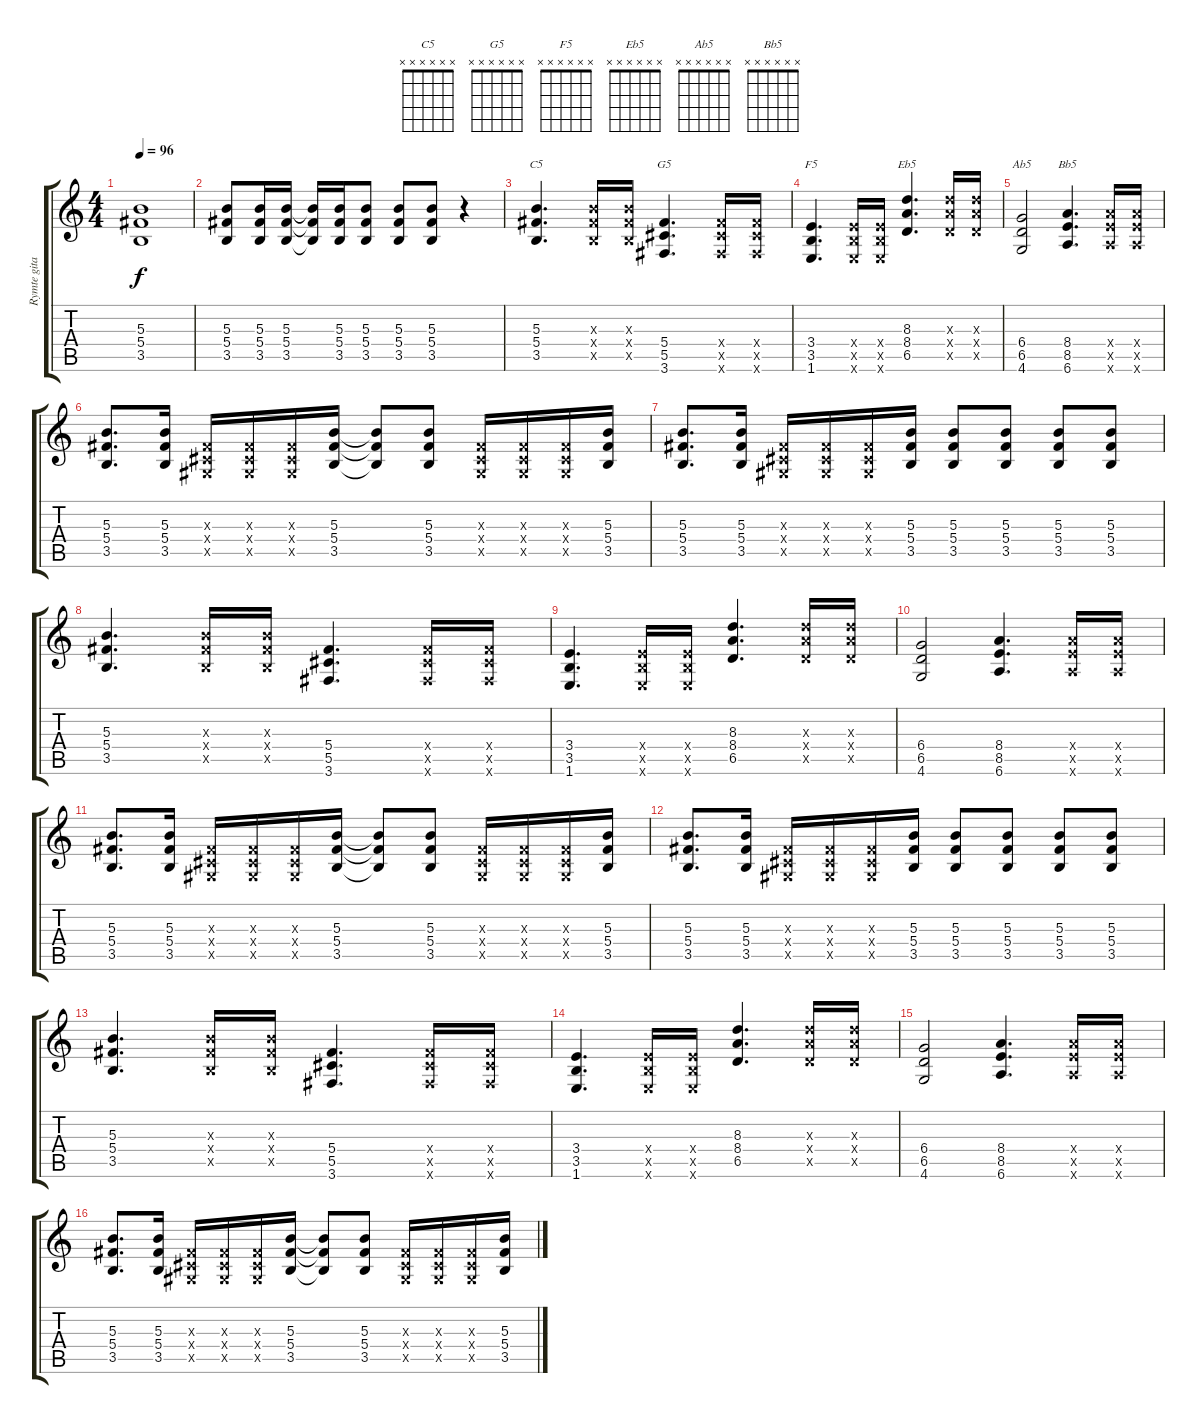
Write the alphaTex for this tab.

\track ("Rymte gitar" "Rymte gita") {instrument electricguitarjazz}
\staff {score tabs}
\tuning (Eb4 Bb3 Gb3 Db3 Ab2 Eb2) {hide}
\chord ("C5" x x x x x x)
\chord ("G5" x x x x x x)
\chord ("F5" x x x x x x)
\chord ("Eb5" x x x x x x)
\chord ("Ab5" x x x x x x)
\chord ("Bb5" x x x x x x)
\ts (4 4)
\tempo 96
\clef g2
\ks c
(5.3 5.4 3.5).1{dy f} |
(5.3 5.4 3.5).8 (5.3 5.4 3.5).16 (5.3 5.4 3.5).16 (5.3{t} 5.4{t} 3.5{t}).16 (5.3 5.4 3.5).16 (5.3 5.4 3.5).8 (5.3 5.4 3.5).8 (5.3 5.4 3.5).8 r.4 |
(5.3 5.4 3.5).4{d ch "C5" volume 12 instrument overdrivenguitar} (5.3{x} 5.4{x} 3.5{x}).16 (5.3{x} 5.4{x} 3.5{x}).16 (5.4 5.5 3.6).4{d ch "G5"} (5.4{x} 5.5{x} 3.6{x}).16 (5.4{x} 5.5{x} 3.6{x}).16 |
(3.4 3.5 1.6).4{d ch "F5"} (3.4{x} 3.5{x} 1.6{x}).16 (3.4{x} 3.5{x} 1.6{x}).16 (8.3 8.4 6.5).4{d ch "Eb5"} (8.3{x} 8.4{x} 6.5{x}).16 (8.3{x} 8.4{x} 6.5{x}).16 |
(6.4 6.5 4.6).2{ch "Ab5"} (8.4 8.5 6.6).4{d ch "Bb5"} (8.4{x} 8.5{x} 6.6{x}).16 (8.4{x} 8.5{x} 6.6{x}).16 |
(5.3 5.4 3.5).8{d} (5.3 5.4 3.5).16 (0.3{x} 0.4{x} 0.5{x}).16 (0.3{x} 0.4{x} 0.5{x}).16 (0.3{x} 0.4{x} 0.5{x}).16 (5.3 5.4 3.5).16 (5.3{t} 5.4{t} 3.5{t}).8 (5.3 5.4 3.5).8 (0.3{x} 0.4{x} 0.5{x}).16 (0.3{x} 0.4{x} 0.5{x}).16 (0.3{x} 0.4{x} 0.5{x}).16 (5.3 5.4 3.5).16 |
(5.3 5.4 3.5).8{d} (5.3 5.4 3.5).16 (0.3{x} 0.4{x} 0.5{x}).16 (0.3{x} 0.4{x} 0.5{x}).16 (0.3{x} 0.4{x} 0.5{x}).16 (5.3 5.4 3.5).16 (5.3 5.4 3.5).8 (5.3 5.4 3.5).8 (5.3 5.4 3.5).8 (5.3 5.4 3.5).8 |
(5.3 5.4 3.5).4{d} (5.3{x} 5.4{x} 3.5{x}).16 (5.3{x} 5.4{x} 3.5{x}).16 (5.4 5.5 3.6).4{d} (5.4{x} 5.5{x} 3.6{x}).16 (5.4{x} 5.5{x} 3.6{x}).16 |
(3.4 3.5 1.6).4{d} (3.4{x} 3.5{x} 1.6{x}).16 (3.4{x} 3.5{x} 1.6{x}).16 (8.3 8.4 6.5).4{d} (8.3{x} 8.4{x} 6.5{x}).16 (8.3{x} 8.4{x} 6.5{x}).16 |
(6.4 6.5 4.6).2 (8.4 8.5 6.6).4{d} (8.4{x} 8.5{x} 6.6{x}).16 (8.4{x} 8.5{x} 6.6{x}).16 |
(5.3 5.4 3.5).8{d} (5.3 5.4 3.5).16 (0.3{x} 0.4{x} 0.5{x}).16 (0.3{x} 0.4{x} 0.5{x}).16 (0.3{x} 0.4{x} 0.5{x}).16 (5.3 5.4 3.5).16 (5.3{t} 5.4{t} 3.5{t}).8 (5.3 5.4 3.5).8 (0.3{x} 0.4{x} 0.5{x}).16 (0.3{x} 0.4{x} 0.5{x}).16 (0.3{x} 0.4{x} 0.5{x}).16 (5.3 5.4 3.5).16 |
(5.3 5.4 3.5).8{d} (5.3 5.4 3.5).16 (0.3{x} 0.4{x} 0.5{x}).16 (0.3{x} 0.4{x} 0.5{x}).16 (0.3{x} 0.4{x} 0.5{x}).16 (5.3 5.4 3.5).16 (5.3 5.4 3.5).8 (5.3 5.4 3.5).8 (5.3 5.4 3.5).8 (5.3 5.4 3.5).8 |
(5.3 5.4 3.5).4{d} (5.3{x} 5.4{x} 3.5{x}).16 (5.3{x} 5.4{x} 3.5{x}).16 (5.4 5.5 3.6).4{d} (5.4{x} 5.5{x} 3.6{x}).16 (5.4{x} 5.5{x} 3.6{x}).16 |
(3.4 3.5 1.6).4{d} (3.4{x} 3.5{x} 1.6{x}).16 (3.4{x} 3.5{x} 1.6{x}).16 (8.3 8.4 6.5).4{d} (8.3{x} 8.4{x} 6.5{x}).16 (8.3{x} 8.4{x} 6.5{x}).16 |
(6.4 6.5 4.6).2 (8.4 8.5 6.6).4{d} (8.4{x} 8.5{x} 6.6{x}).16 (8.4{x} 8.5{x} 6.6{x}).16 |
(5.3 5.4 3.5).8{d} (5.3 5.4 3.5).16 (0.3{x} 0.4{x} 0.5{x}).16 (0.3{x} 0.4{x} 0.5{x}).16 (0.3{x} 0.4{x} 0.5{x}).16 (5.3 5.4 3.5).16 (5.3{t} 5.4{t} 3.5{t}).8 (5.3 5.4 3.5).8 (0.3{x} 0.4{x} 0.5{x}).16 (0.3{x} 0.4{x} 0.5{x}).16 (0.3{x} 0.4{x} 0.5{x}).16 (5.3 5.4 3.5).16
